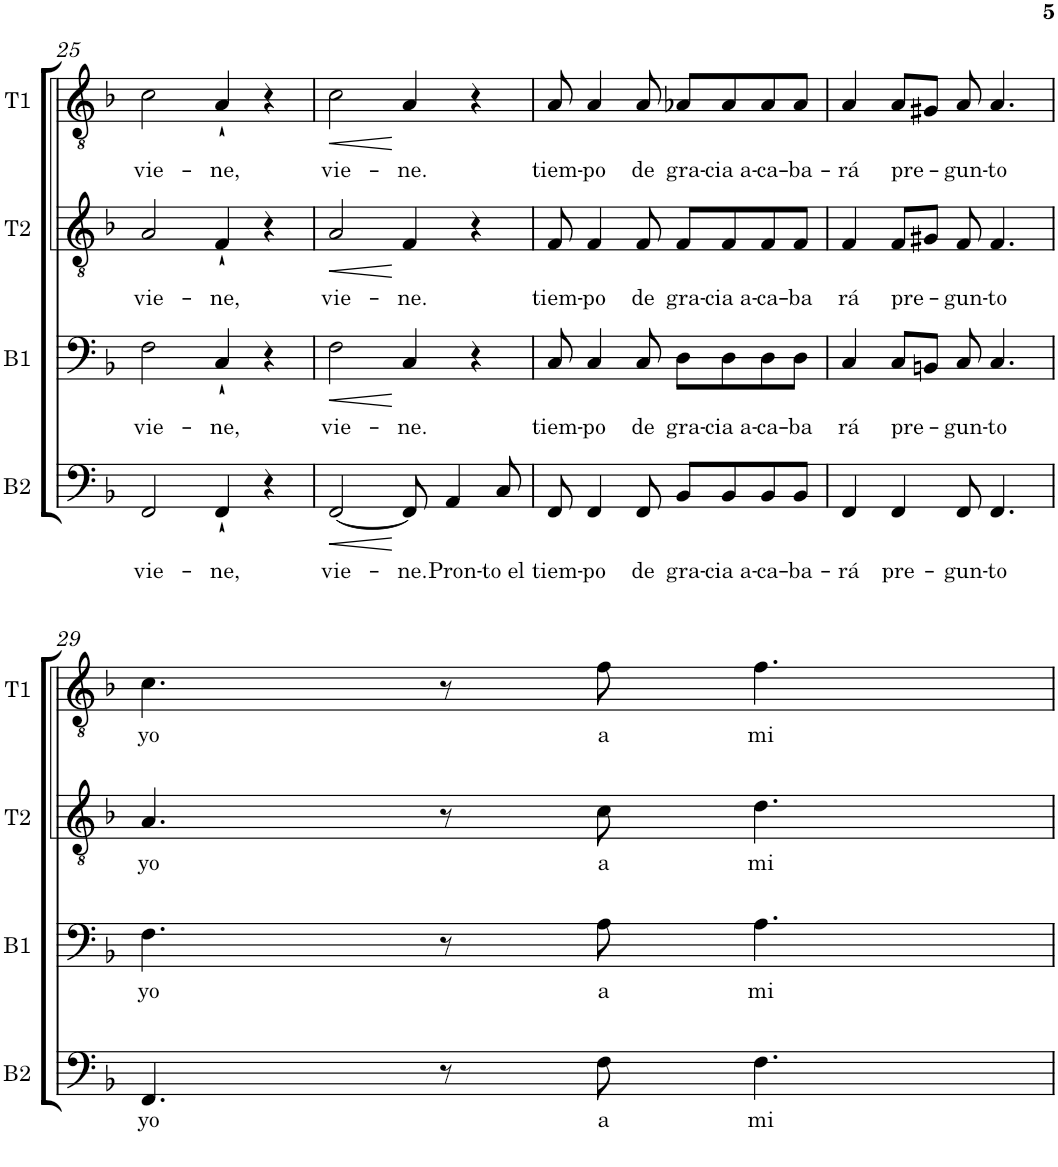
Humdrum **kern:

**kern	**text	**dynam	**kern	**text	**dynam	**kern	**text	**dynam	**kern	**text	**dynam
*part4	*part4	*part4	*part3	*part3	*part3	*part2	*part2	*part2	*part1	*part1	*part1
*staff4	*staff4	*staff4	*staff3	*staff3	*staff3	*staff2	*staff2	*staff2	*staff1	*staff1	*staff1
*I"Bajo	*	*	*I"Barítono	*	*	*I"Tenor 2	*	*	*I"Tenor 1	*	*
*I'B2	*	*	*I'B1	*	*	*I'T2	*	*	*I'T1	*	*
!!LO:PB:g=z
*clefF4	*	*	*clefF4	*	*	*clefGv2	*	*	*clefGv2	*	*
*k[b-]	*	*	*k[b-]	*	*	*k[b-]	*	*	*k[b-]	*	*
*F:	*	*	*F:	*	*	*F:	*	*	*F:	*	*
*M4/4	*	*	*M4/4	*	*	*M4/4	*	*	*M4/4	*	*
=25	=25	=25	=25	=25	=25	=25	=25	=25	=25	=25	=25
!	!LO:LY:b	!	!	!LO:LY:b	!	!	!LO:LY:b	!	!	!LO:LY:b	!
2FF/	vie-	.	2F\	vie-	.	2A/	vie-	.	2c\	vie-	.
!	!LO:LY:b	!	!	!LO:LY:b	!	!	!LO:LY:b	!	!	!LO:LY:b	!
4FF`/	-ne,	.	4C`/	-ne,	.	4F`/	-ne,	.	4A`/	-ne,	.
4r	.	.	4r	.	.	4r	.	.	4r	.	.
=26	=26	=26	=26	=26	=26	=26	=26	=26	=26	=26	=26
!	!LO:LY:b	!LO:HP:b	!	!LO:LY:b	!LO:HP:b	!	!LO:LY:b	!LO:HP:b	!	!LO:LY:b	!LO:HP:b
[2FF/	vie-	<	2F\	vie-	<	2A/	vie-	<	2c\	vie-	<
!	!LO:LY:b	!	!	!LO:LY:b	!	!	!LO:LY:b	!	!	!LO:LY:b	!
8FF/]	-ne.	[	4C/	-ne.	[	4F/	-ne.	[	4A/	-ne.	[
!	!LO:LY:b	!	!	!	!	!	!	!	!	!	!
4AA/	Pron-	.	.	.	.	.	.	.	.	.	.
.	.	.	4r	.	.	4r	.	.	4r	.	.
!	!LO:LY:b	!	!	!	!	!	!	!	!	!	!
8C/	to el	.	.	.	.	.	.	.	.	.	.
=27	=27	=27	=27	=27	=27	=27	=27	=27	=27	=27	=27
!	!LO:LY:b	!	!	!LO:LY:b	!	!	!LO:LY:b	!	!	!LO:LY:b	!
8FF/	tiem-	.	8C/	tiem-	.	8F/	tiem-	.	8A/	tiem-	.
!	!LO:LY:b	!	!	!LO:LY:b	!	!	!LO:LY:b	!	!	!LO:LY:b	!
4FF/	-po	.	4C/	-po	.	4F/	-po	.	4A/	-po	.
!	!LO:LY:b	!	!	!LO:LY:b	!	!	!LO:LY:b	!	!	!LO:LY:b	!
8FF/	de	.	8C/	de	.	8F/	de	.	8A/	de	.
!	!LO:LY:b	!	!	!LO:LY:b	!	!	!LO:LY:b	!	!	!LO:LY:b	!
8BB-/L	gra-	.	8D\L	gra-	.	8F/L	gra-	.	8A-X/L	gra-	.
!	!LO:LY:b	!	!	!LO:LY:b	!	!	!LO:LY:b	!	!	!LO:LY:b	!
8BB-/	cia a-	.	8D\	cia a-	.	8F/	cia a-	.	8A-/	cia a-	.
!	!LO:LY:b	!	!	!LO:LY:b	!	!	!LO:LY:b	!	!	!LO:LY:b	!
8BB-/	-ca-	.	8D\	-ca-	.	8F/	-ca-	.	8A-/	-ca-	.
!	!LO:LY:b	!	!	!LO:LY:b	!	!	!LO:LY:b	!	!	!LO:LY:b	!
8BB-/J	-ba-	.	8D\J	-ba	.	8F/J	-ba	.	8A-/J	-ba-	.
=28	=28	=28	=28	=28	=28	=28	=28	=28	=28	=28	=28
!	!LO:LY:b	!	!	!LO:LY:b	!	!	!LO:LY:b	!	!	!LO:LY:b	!
4FF/	-rá	.	4C/	rá	.	4F/	rá	.	4A/	-rá	.
!	!LO:LY:b	!	!	!LO:LY:b	!	!	!LO:LY:b	!	!	!LO:LY:b	!
4FF/	pre-	.	8C/L	pre-	.	8F/L	pre-	.	8A/L	pre-	.
.	.	.	8BBn/J	.	.	8G#X/J	.	.	8G#X/J	.	.
!	!LO:LY:b	!	!	!LO:LY:b	!	!	!LO:LY:b	!	!	!LO:LY:b	!
8FF/	-gun-	.	8C/	-gun-	.	8F/	-gun-	.	8A/	-gun-	.
!	!LO:LY:b	!	!	!LO:LY:b	!	!	!LO:LY:b	!	!	!LO:LY:b	!
4.FF/	-to	.	4.C/	-to	.	4.F/	-to	.	4.A/	-to	.
!!LO:LB:g=z
=29	=29	=29	=29	=29	=29	=29	=29	=29	=29	=29	=29
!	!LO:LY:b	!	!	!LO:LY:b	!	!	!LO:LY:b	!	!	!LO:LY:b	!
4.FF/	yo	.	4.F\	yo	.	4.A/	yo	.	4.c\	yo	.
8r	.	.	8r	.	.	8r	.	.	8r	.	.
!	!LO:LY:b	!	!	!LO:LY:b	!	!	!LO:LY:b	!	!	!LO:LY:b	!
8F\	a	.	8A\	a	.	8c\	a	.	8f\	a	.
!	!LO:LY:b	!	!	!LO:LY:b	!	!	!LO:LY:b	!	!	!LO:LY:b	!
4.F\	mi	.	4.A\	mi	.	4.d\	mi	.	4.f\	mi	.
=	=	=	=	=	=	=	=	=	=	=	=
*-	*-	*-	*-	*-	*-	*-	*-	*-	*-	*-	*-
